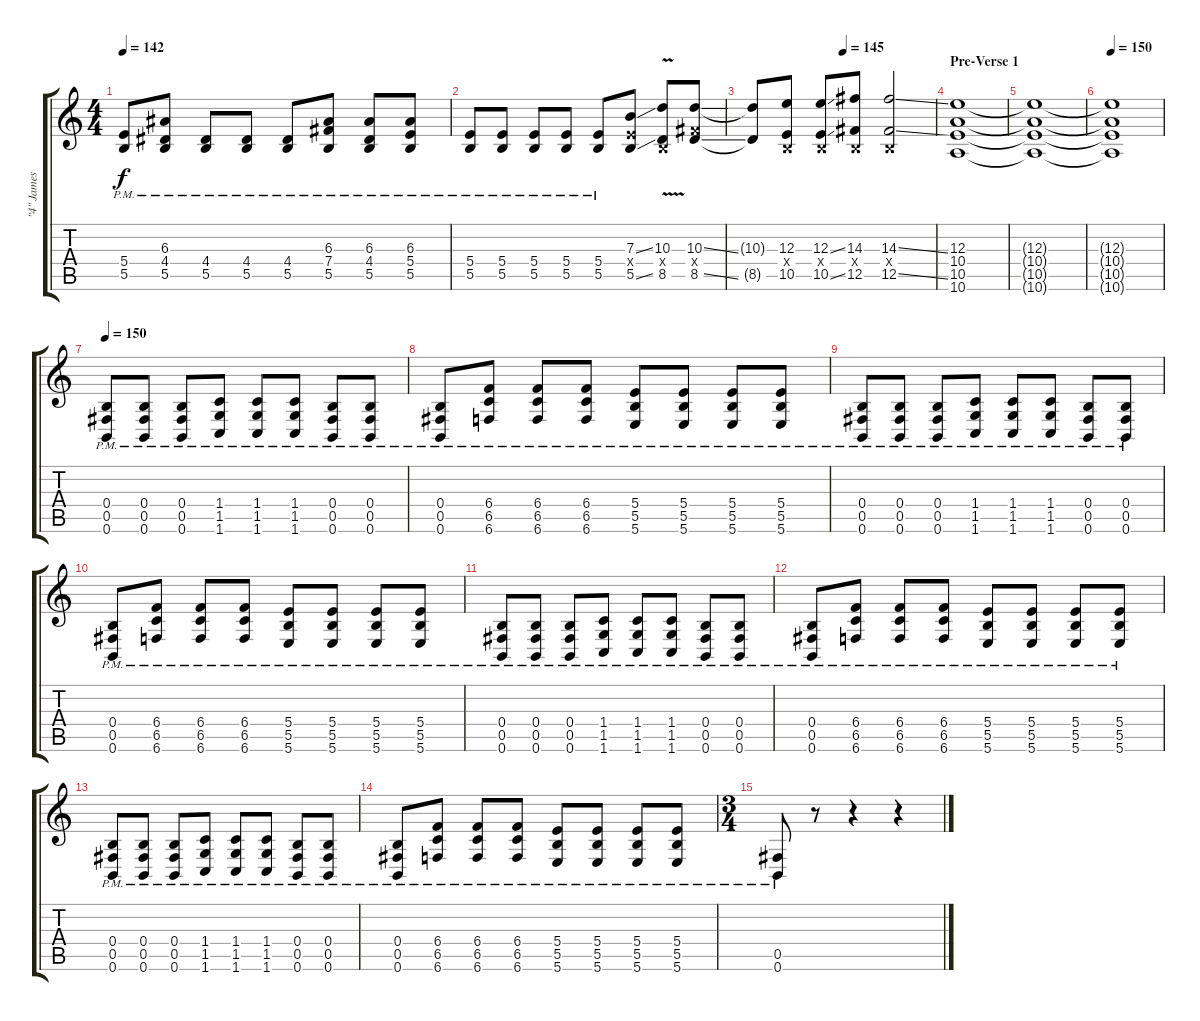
\track ("\"4\" James Root (Guitar 2)" "\"4\" James ") {instrument distortionguitar}
\staff {score tabs}
\tuning (Db4 Ab3 E3 B2 Gb2 B1) {hide}
\ts (4 4)
\tempo 142
\clef g2
\ks c
(5.4{pm} 5.5{pm}).8{dy f} (6.3{pm} 4.4{pm} 5.5{pm}).8 (4.4{pm} 5.5{pm}).8 (4.4{pm} 5.5{pm}).8 (4.4{pm} 5.5{pm}).8 (6.3{pm} 7.4{pm} 5.5{pm}).8 (6.3{pm} 4.4{pm} 5.5{pm}).8 (6.3{pm} 5.4{pm} 5.5{pm}).8 |
(5.4{pm} 5.5{pm}).8 (5.4{pm} 5.5{pm}).8 (5.4{pm} 5.5{pm}).8 (5.4{pm} 5.5{pm}).8 (5.4{pm} 5.5{pm}).8 (7.3{ss} 5.4{x} 5.5{ss}).8 (10.3{v} 0.4{x} 8.5).8 (10.3{ss} 7.4{x} 8.5{ss}).8 |
\tempo (145 0.5)
(10.3{t} 8.5{t}).8 (12.3 0.4{x} 10.5).8 (12.3{ss} 0.4{x} 10.5{ss}).8 (14.3 0.4{x} 12.5).8 (14.3{ss} 0.4{x} 12.5{ss}).2 |
\section ("" "Pre-Verse 1")
(12.3 10.4 10.5 10.6).1{volume 16} |
(12.3{t} 10.4{t} 10.5{t} 10.6{t}).1 |
\tempo 150
(12.3{t} 10.4{t} 10.5{t} 10.6{t}).1{volume 10} |
\tempo 150
(0.4 0.5 0.6{pm}).8{volume 10 instrument electricguitarmuted} (0.4 0.5 0.6{pm}).8 (0.4 0.5 0.6{pm}).8 (1.4 1.5 1.6{pm}).8 (1.4 1.5 1.6{pm}).8 (1.4 1.5 1.6{pm}).8 (0.4 0.5 0.6{pm}).8 (0.4 0.5 0.6{pm}).8 |
(0.4 0.5 0.6{pm}).8 (6.4 6.5 6.6{pm}).8 (6.4 6.5 6.6{pm}).8 (6.4 6.5 6.6{pm}).8 (5.4 5.5 5.6{pm}).8 (5.4 5.5 5.6{pm}).8 (5.4 5.5 5.6{pm}).8 (5.4 5.5 5.6{pm}).8 |
(0.4 0.5 0.6{pm}).8 (0.4 0.5 0.6{pm}).8 (0.4 0.5 0.6{pm}).8 (1.4 1.5 1.6{pm}).8 (1.4 1.5 1.6{pm}).8 (1.4 1.5 1.6{pm}).8 (0.4 0.5 0.6{pm}).8 (0.4 0.5 0.6{pm}).8 |
(0.4 0.5 0.6{pm}).8 (6.4 6.5 6.6{pm}).8 (6.4 6.5 6.6{pm}).8 (6.4 6.5 6.6{pm}).8 (5.4 5.5 5.6{pm}).8 (5.4 5.5 5.6{pm}).8 (5.4 5.5 5.6{pm}).8 (5.4 5.5 5.6{pm}).8 |
(0.4 0.5 0.6{pm}).8 (0.4 0.5 0.6{pm}).8 (0.4 0.5 0.6{pm}).8 (1.4 1.5 1.6{pm}).8 (1.4 1.5 1.6{pm}).8 (1.4 1.5 1.6{pm}).8 (0.4 0.5 0.6{pm}).8 (0.4 0.5 0.6{pm}).8 |
(0.4 0.5 0.6{pm}).8 (6.4 6.5 6.6{pm}).8 (6.4 6.5 6.6{pm}).8 (6.4 6.5 6.6{pm}).8 (5.4 5.5 5.6{pm}).8 (5.4 5.5 5.6{pm}).8 (5.4 5.5 5.6{pm}).8 (5.4 5.5 5.6{pm}).8 |
(0.4 0.5 0.6{pm}).8 (0.4 0.5 0.6{pm}).8 (0.4 0.5 0.6{pm}).8 (1.4 1.5 1.6{pm}).8 (1.4 1.5 1.6{pm}).8 (1.4 1.5 1.6{pm}).8 (0.4 0.5 0.6{pm}).8 (0.4 0.5 0.6{pm}).8 |
(0.4 0.5 0.6{pm}).8 (6.4 6.5 6.6{pm}).8 (6.4 6.5 6.6{pm}).8 (6.4 6.5 6.6{pm}).8 (5.4 5.5 5.6{pm}).8 (5.4 5.5 5.6{pm}).8 (5.4 5.5 5.6{pm}).8 (5.4 5.5 5.6{pm}).8 |
\ts (3 4)
(0.5 0.6{pm}).8 r.8 r.4 r.4
